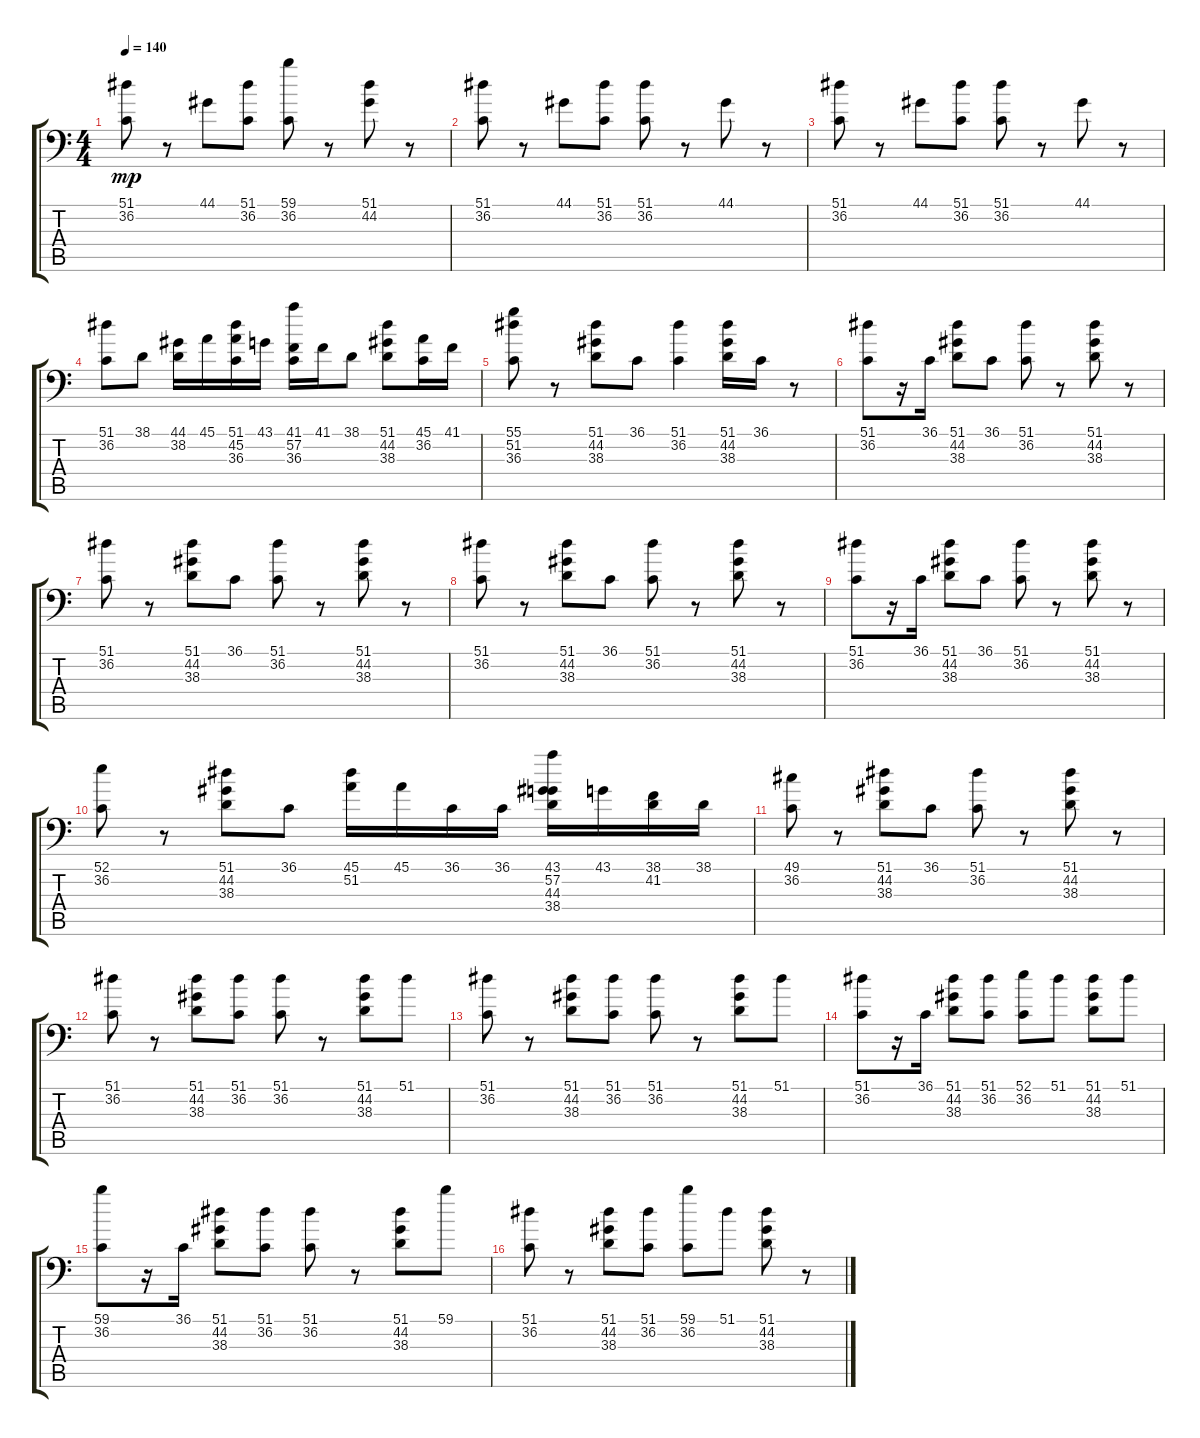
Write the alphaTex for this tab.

\track "" {instrument acousticgrandpiano}
\staff {score tabs}
\tuning (C-1 C-1 C-1 C-1 C-1 C-1) {hide}
\ts (4 4)
\tempo 140
\clef f4
\ks c
(51.1 36.2).8{dy mp} r.8 44.1.8 (51.1 36.2).8 (59.1 36.2).8 r.8 (51.1 44.2).8 r.8 |
(51.1 36.2).8 r.8 44.1.8 (51.1 36.2).8 (51.1 36.2).8 r.8 44.1.8 r.8 |
(51.1 36.2).8 r.8 44.1.8 (51.1 36.2).8 (51.1 36.2).8 r.8 44.1.8 r.8 |
(51.1 36.2).8 38.1.8 (44.1 38.2).16 45.1.16 (51.1 45.2 36.3).16 43.1.16 (41.1 57.2 36.3).16 41.1.16 38.1.8 (51.1 44.2 38.3).8 (45.1 36.2).16 41.1.16 |
(55.1 51.2 36.3).8 r.8 (51.1 44.2 38.3).8 36.1.8 (51.1 36.2).4 (51.1 44.2 38.3).16 36.1.16 r.8 |
(51.1 36.2).8 r.16 36.1.16 (51.1 44.2 38.3).8 36.1.8 (51.1 36.2).8 r.8 (51.1 44.2 38.3).8 r.8 |
(51.1 36.2).8 r.8 (51.1 44.2 38.3).8 36.1.8 (51.1 36.2).8 r.8 (51.1 44.2 38.3).8 r.8 |
(51.1 36.2).8 r.8 (51.1 44.2 38.3).8 36.1.8 (51.1 36.2).8 r.8 (51.1 44.2 38.3).8 r.8 |
(51.1 36.2).8 r.16 36.1.16 (51.1 44.2 38.3).8 36.1.8 (51.1 36.2).8 r.8 (51.1 44.2 38.3).8 r.8 |
(52.1 36.2).8 r.8 (51.1 44.2 38.3).8 36.1.8 (45.1 51.2).16 45.1.16 36.1.16 36.1.16 (43.1 57.2 44.3 38.4).16 43.1.16 (38.1 41.2).16 38.1.16 |
(49.1 36.2).8 r.8 (51.1 44.2 38.3).8 36.1.8 (51.1 36.2).8 r.8 (51.1 44.2 38.3).8 r.8 |
(51.1 36.2).8 r.8 (51.1 44.2 38.3).8 (51.1 36.2).8 (51.1 36.2).8 r.8 (51.1 44.2 38.3).8 51.1.8 |
(51.1 36.2).8 r.8 (51.1 44.2 38.3).8 (51.1 36.2).8 (51.1 36.2).8 r.8 (51.1 44.2 38.3).8 51.1.8 |
(51.1 36.2).8 r.16 36.1.16 (51.1 44.2 38.3).8 (51.1 36.2).8 (52.1 36.2).8 51.1.8 (51.1 44.2 38.3).8 51.1.8 |
(59.1 36.2).8 r.16 36.1.16 (51.1 44.2 38.3).8 (51.1 36.2).8 (51.1 36.2).8 r.8 (51.1 44.2 38.3).8 59.1.8 |
(51.1 36.2).8 r.8 (51.1 44.2 38.3).8 (51.1 36.2).8 (59.1 36.2).8 51.1.8 (51.1 44.2 38.3).8 r.8
